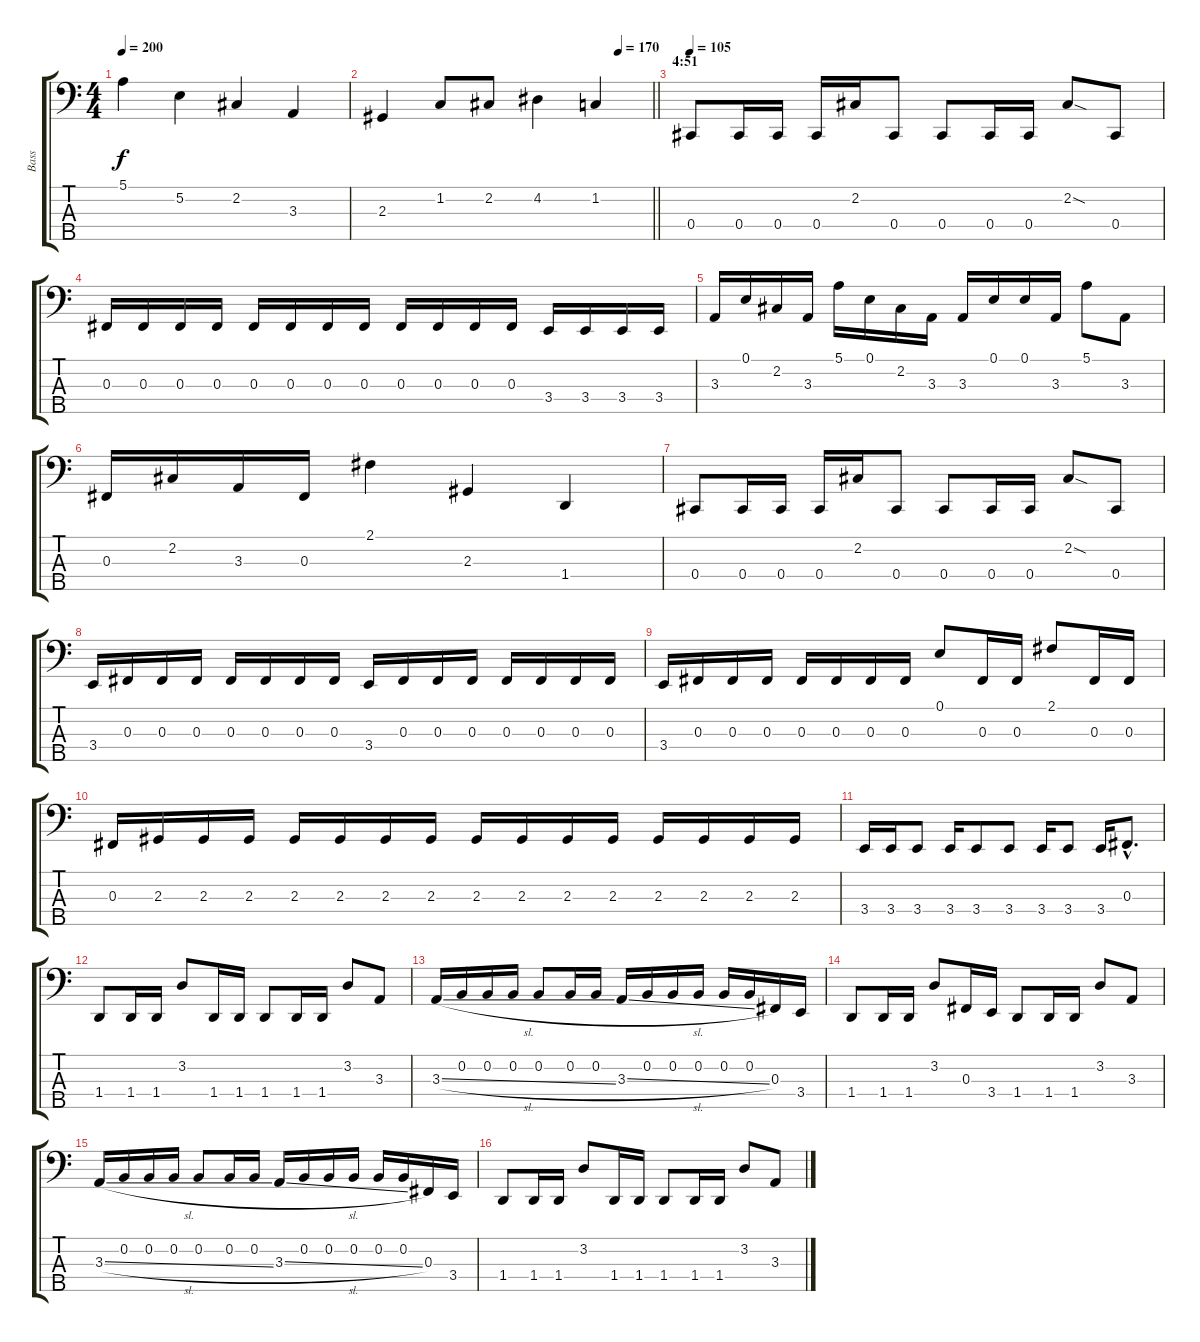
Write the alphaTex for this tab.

\track ("Bass" "Bass") {instrument electricbassfinger}
\staff {score tabs}
\tuning (E2 B1 Gb1 Db1 G0) {hide}
\ts (4 4)
\tempo 200
\clef f4
\ks c
5.1.4{dy f} 5.2.4 2.2.4 3.3.4 |
\tempo (170 0.875)
\barLineRight lightlight
2.3.4 1.2.8 2.2.8 4.2.4 1.2.4 |
\section ("" "4:51")
\tempo 105
0.4.8 0.4.16 0.4.16 0.4.16 2.2.16 0.4.8 0.4.8 0.4.16 0.4.16 2.2{sod}.8 0.4.8 |
0.3.16 0.3.16 0.3.16 0.3.16 0.3.16 0.3.16 0.3.16 0.3.16 0.3.16 0.3.16 0.3.16 0.3.16 3.4.16 3.4.16 3.4.16 3.4.16 |
3.3.16 0.1.16 2.2.16 3.3.16 5.1.16 0.1.16 2.2.16 3.3.16 3.3.16 0.1.16 0.1.16 3.3.16 5.1.8 3.3.8 |
0.3.16 2.2.16 3.3.16 0.3.16 2.1.4 2.3.4 1.4.4 |
0.4.8 0.4.16 0.4.16 0.4.16 2.2.16 0.4.8 0.4.8 0.4.16 0.4.16 2.2{sod}.8 0.4.8 |
3.4.16 0.3.16 0.3.16 0.3.16 0.3.16 0.3.16 0.3.16 0.3.16 3.4.16 0.3.16 0.3.16 0.3.16 0.3.16 0.3.16 0.3.16 0.3.16 |
3.4.16 0.3.16 0.3.16 0.3.16 0.3.16 0.3.16 0.3.16 0.3.16 0.1.8 0.3.16 0.3.16 2.1.8 0.3.16 0.3.16 |
0.3.16 2.3.16 2.3.16 2.3.16 2.3.16 2.3.16 2.3.16 2.3.16 2.3.16 2.3.16 2.3.16 2.3.16 2.3.16 2.3.16 2.3.16 2.3.16 |
3.4.16 3.4.16 3.4.8 3.4.16 3.4.8 3.4.8 3.4.16 3.4.8 3.4.16 0.3{hac}.8{d} |
1.4.8 1.4.16 1.4.16 3.2.8 1.4.16 1.4.16 1.4.8 1.4.16 1.4.16 3.2.8 3.3.8 |
3.3{sl}.16 0.2.16 0.2.16 0.2.16 0.2.8 0.2.16 0.2.16 3.3{sl}.16 0.2.16 0.2.16 0.2.16 0.2.16 0.2.16 0.3.16 3.4.16 |
1.4.8 1.4.16 1.4.16 3.2.8 0.3.16 3.4.16 1.4.8 1.4.16 1.4.16 3.2.8 3.3.8 |
3.3{sl}.16 0.2.16 0.2.16 0.2.16 0.2.8 0.2.16 0.2.16 3.3{sl}.16 0.2.16 0.2.16 0.2.16 0.2.16 0.2.16 0.3.16 3.4.16 |
1.4.8 1.4.16 1.4.16 3.2.8 1.4.16 1.4.16 1.4.8 1.4.16 1.4.16 3.2.8 3.3.8
